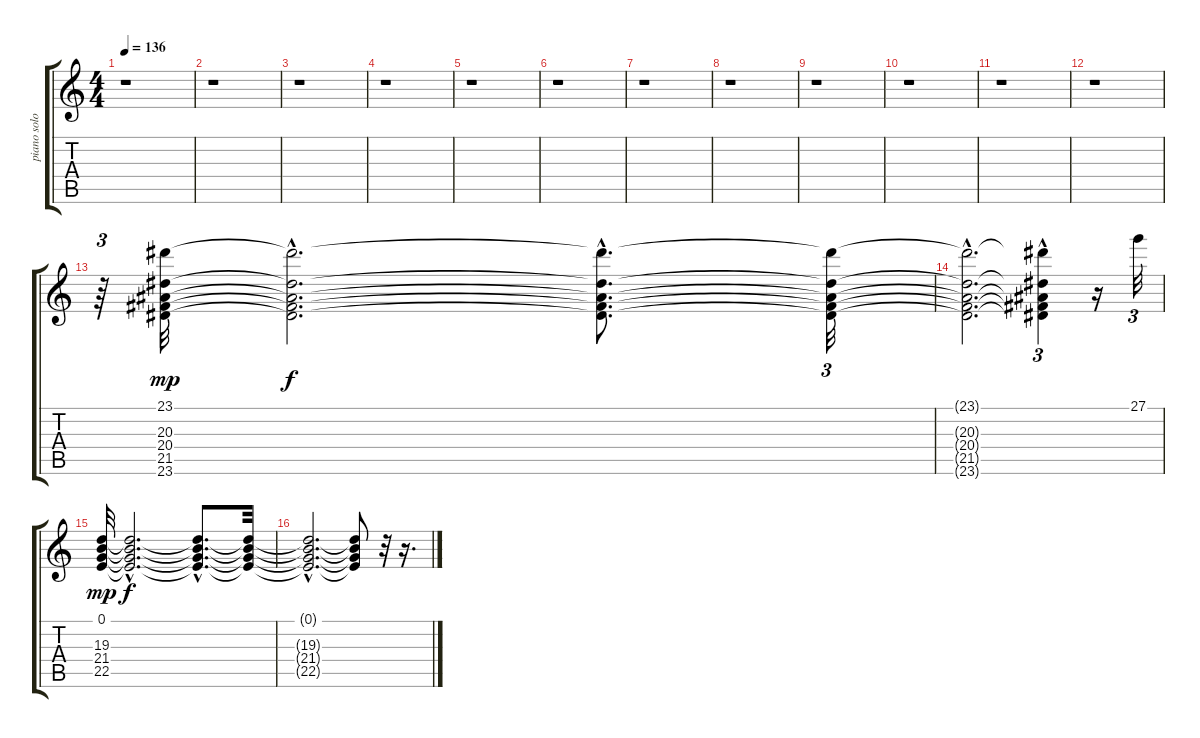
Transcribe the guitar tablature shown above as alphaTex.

\track ("piano solo" "piano solo") {instrument acousticgrandpiano}
\staff {score tabs}
\tuning (E4 B3 G3 D3 A2 E2) {hide}
\ts (4 4)
\tempo 136
\clef g2
\ks c
r.1{dy f} |
r.1 |
r.1 |
r.1 |
r.1 |
r.1 |
r.1 |
r.1 |
r.1 |
r.1 |
r.1 |
r.1 |
r.64{tu (3 2)} (23.1 20.3 20.4 21.5 23.6).32{dy mp} (23.1{hac t} 20.3{hac t} 20.4{hac t} 21.5{hac t} 23.6{hac t}).2{d dy f} (23.1{hac t} 20.3{hac t} 20.4{hac t} 21.5{hac t} 23.6{hac t}).8{d} (23.1{t} 20.3{t} 20.4{t} 21.5{t} 23.6{t}).32{tu (3 2)} |
(23.1{hac t} 20.3{hac t} 20.4{hac t} 21.5{hac t} 23.6{hac t}).2{d} (23.1{t} 20.3{t} 20.4{hac t} 21.5{hac t} 23.6{t}).4{tu (3 2)} r.16 27.1.32{tu (3 2)} |
(0.1 19.3 21.4 22.5).32{dy mp} (0.1{hac t} 19.3{hac t} 21.4{hac t} 22.5{hac t}).2{d dy f} (0.1{hac t} 19.3{hac t} 21.4{hac t} 22.5{hac t}).8{d} (0.1{t} 19.3{t} 21.4{t} 22.5{t}).32 |
(0.1{hac t} 19.3{hac t} 21.4{hac t} 22.5{hac t}).2{d} (0.1{t} 19.3{t} 21.4{t} 22.5{t}).8 r.32 r.16{d}
